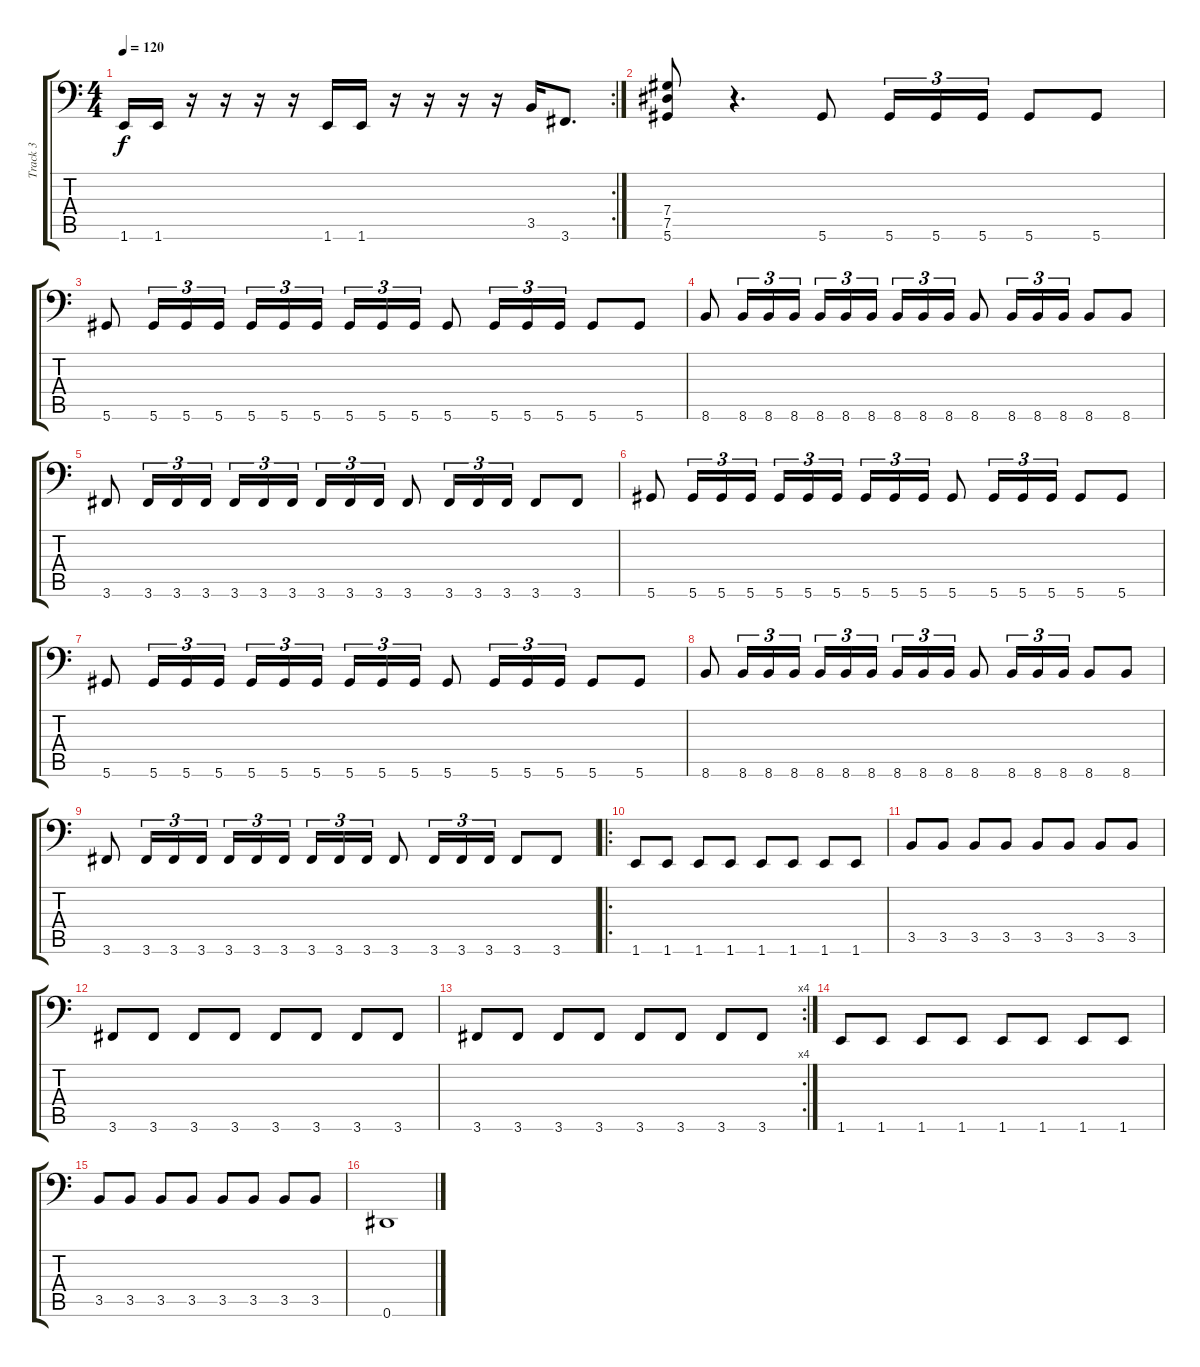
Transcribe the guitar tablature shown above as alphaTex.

\track ("Track 3" "Track 3") {instrument electricbasspick}
\staff {score tabs}
\tuning (Eb3 Bb2 Gb2 Db2 Ab1 Eb1) {hide}
\rc 2
\ts (4 4)
\tempo 120
\clef f4
\ks c
1.6.16{dy f} 1.6.16 r.16 r.16 r.16 r.16 1.6.16 1.6.16 r.16 r.16 r.16 r.16 3.5.16 3.6.8{d} |
(7.4 7.5 5.6).8 r.4{d} 5.6.8 5.6.16{tu (3 2)} 5.6.16{tu (3 2)} 5.6.16{tu (3 2)} 5.6.8 5.6.8 |
5.6.8 5.6.16{tu (3 2)} 5.6.16{tu (3 2)} 5.6.16{tu (3 2)} 5.6.16{tu (3 2)} 5.6.16{tu (3 2)} 5.6.16{tu (3 2) beam splitsecondary} 5.6.16{tu (3 2)} 5.6.16{tu (3 2)} 5.6.16{tu (3 2)} 5.6.8 5.6.16{tu (3 2)} 5.6.16{tu (3 2)} 5.6.16{tu (3 2)} 5.6.8 5.6.8 |
8.6.8 8.6.16{tu (3 2)} 8.6.16{tu (3 2)} 8.6.16{tu (3 2)} 8.6.16{tu (3 2)} 8.6.16{tu (3 2)} 8.6.16{tu (3 2) beam splitsecondary} 8.6.16{tu (3 2)} 8.6.16{tu (3 2)} 8.6.16{tu (3 2)} 8.6.8 8.6.16{tu (3 2)} 8.6.16{tu (3 2)} 8.6.16{tu (3 2)} 8.6.8 8.6.8 |
3.6.8 3.6.16{tu (3 2)} 3.6.16{tu (3 2)} 3.6.16{tu (3 2)} 3.6.16{tu (3 2)} 3.6.16{tu (3 2)} 3.6.16{tu (3 2) beam splitsecondary} 3.6.16{tu (3 2)} 3.6.16{tu (3 2)} 3.6.16{tu (3 2)} 3.6.8 3.6.16{tu (3 2)} 3.6.16{tu (3 2)} 3.6.16{tu (3 2)} 3.6.8 3.6.8 |
5.6.8 5.6.16{tu (3 2)} 5.6.16{tu (3 2)} 5.6.16{tu (3 2)} 5.6.16{tu (3 2)} 5.6.16{tu (3 2)} 5.6.16{tu (3 2) beam splitsecondary} 5.6.16{tu (3 2)} 5.6.16{tu (3 2)} 5.6.16{tu (3 2)} 5.6.8 5.6.16{tu (3 2)} 5.6.16{tu (3 2)} 5.6.16{tu (3 2)} 5.6.8 5.6.8 |
5.6.8 5.6.16{tu (3 2)} 5.6.16{tu (3 2)} 5.6.16{tu (3 2)} 5.6.16{tu (3 2)} 5.6.16{tu (3 2)} 5.6.16{tu (3 2) beam splitsecondary} 5.6.16{tu (3 2)} 5.6.16{tu (3 2)} 5.6.16{tu (3 2)} 5.6.8 5.6.16{tu (3 2)} 5.6.16{tu (3 2)} 5.6.16{tu (3 2)} 5.6.8 5.6.8 |
8.6.8 8.6.16{tu (3 2)} 8.6.16{tu (3 2)} 8.6.16{tu (3 2)} 8.6.16{tu (3 2)} 8.6.16{tu (3 2)} 8.6.16{tu (3 2) beam splitsecondary} 8.6.16{tu (3 2)} 8.6.16{tu (3 2)} 8.6.16{tu (3 2)} 8.6.8 8.6.16{tu (3 2)} 8.6.16{tu (3 2)} 8.6.16{tu (3 2)} 8.6.8 8.6.8 |
3.6.8 3.6.16{tu (3 2)} 3.6.16{tu (3 2)} 3.6.16{tu (3 2)} 3.6.16{tu (3 2)} 3.6.16{tu (3 2)} 3.6.16{tu (3 2) beam splitsecondary} 3.6.16{tu (3 2)} 3.6.16{tu (3 2)} 3.6.16{tu (3 2)} 3.6.8 3.6.16{tu (3 2)} 3.6.16{tu (3 2)} 3.6.16{tu (3 2)} 3.6.8 3.6.8 |
\ro
1.6.8 1.6.8 1.6.8 1.6.8 1.6.8 1.6.8 1.6.8 1.6.8 |
3.5.8 3.5.8 3.5.8 3.5.8 3.5.8 3.5.8 3.5.8 3.5.8 |
3.6.8 3.6.8 3.6.8 3.6.8 3.6.8 3.6.8 3.6.8 3.6.8 |
\rc 4
3.6.8 3.6.8 3.6.8 3.6.8 3.6.8 3.6.8 3.6.8 3.6.8 |
1.6.8 1.6.8 1.6.8 1.6.8 1.6.8 1.6.8 1.6.8 1.6.8 |
3.5.8 3.5.8 3.5.8 3.5.8 3.5.8 3.5.8 3.5.8 3.5.8 |
0.6.1
